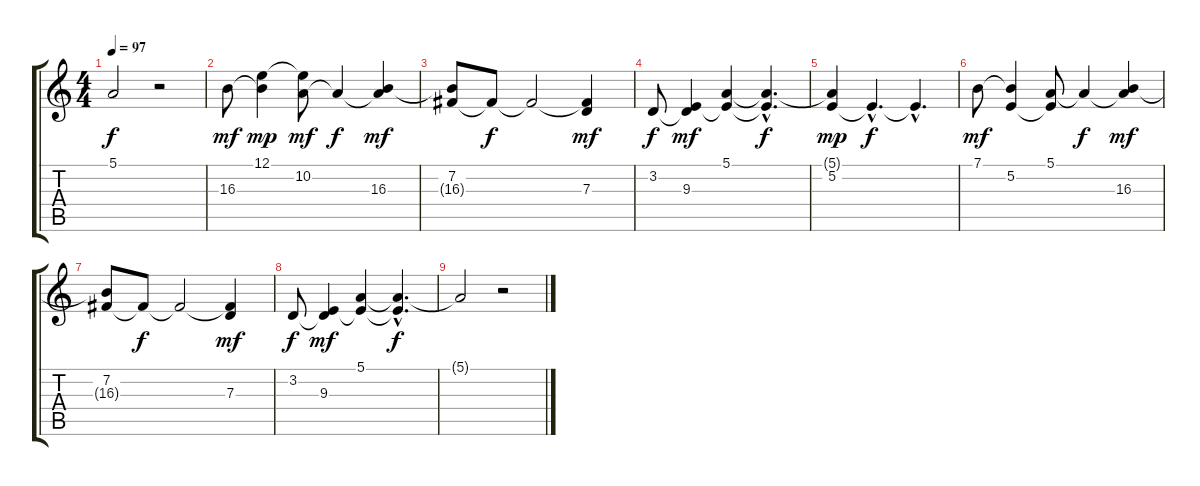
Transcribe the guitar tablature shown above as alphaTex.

\track "" {instrument synthbrass2}
\staff {score tabs}
\tuning (E4 B3 G3 D3 A2 E2) {hide}
\ts (4 4)
\tempo 97
\clef g2
\ks c
5.1{t}.2{dy f} r.2{volume 8} |
16.3.8{dy mf volume 7} (12.1 16.3{t}).4{dy mp} (12.1{t} 10.2).8{dy mf} 10.2{t}.4{dy f} (10.2{t} 16.3).4{dy mf} |
(7.2 16.3{t}).8{volume 6} 7.2{t}.8{dy f} 7.2{t}.2 (7.2{t} 7.3).4{dy mf} |
3.2.8{dy f} (3.2{t} 9.3).4{dy mf volume 5} (5.1 9.3{t}).4 (5.1{hac t} 9.3{hac t}).4{d dy f} |
(5.1{t} 5.2).4{dy mp volume 4} 5.2{hac t}.4{d dy f} 5.2{hac t}.4{d} |
7.1.8{dy mf volume 3} (7.1{t} 5.2).4 (5.1 5.2{t}).8 5.1{t}.4{dy f} (5.1{t} 16.3).4{dy mf} |
(7.2 16.3{t}).8{volume 2} 7.2{t}.8{dy f} 7.2{t}.2 (7.2{t} 7.3).4{dy mf} |
3.2.8{dy f volume 1} (3.2{t} 9.3).4{dy mf} (5.1 9.3{t}).4 (5.1{hac t} 9.3{hac t}).4{d dy f volume 0} |
5.1{t}.2 r.2{volume 0}
